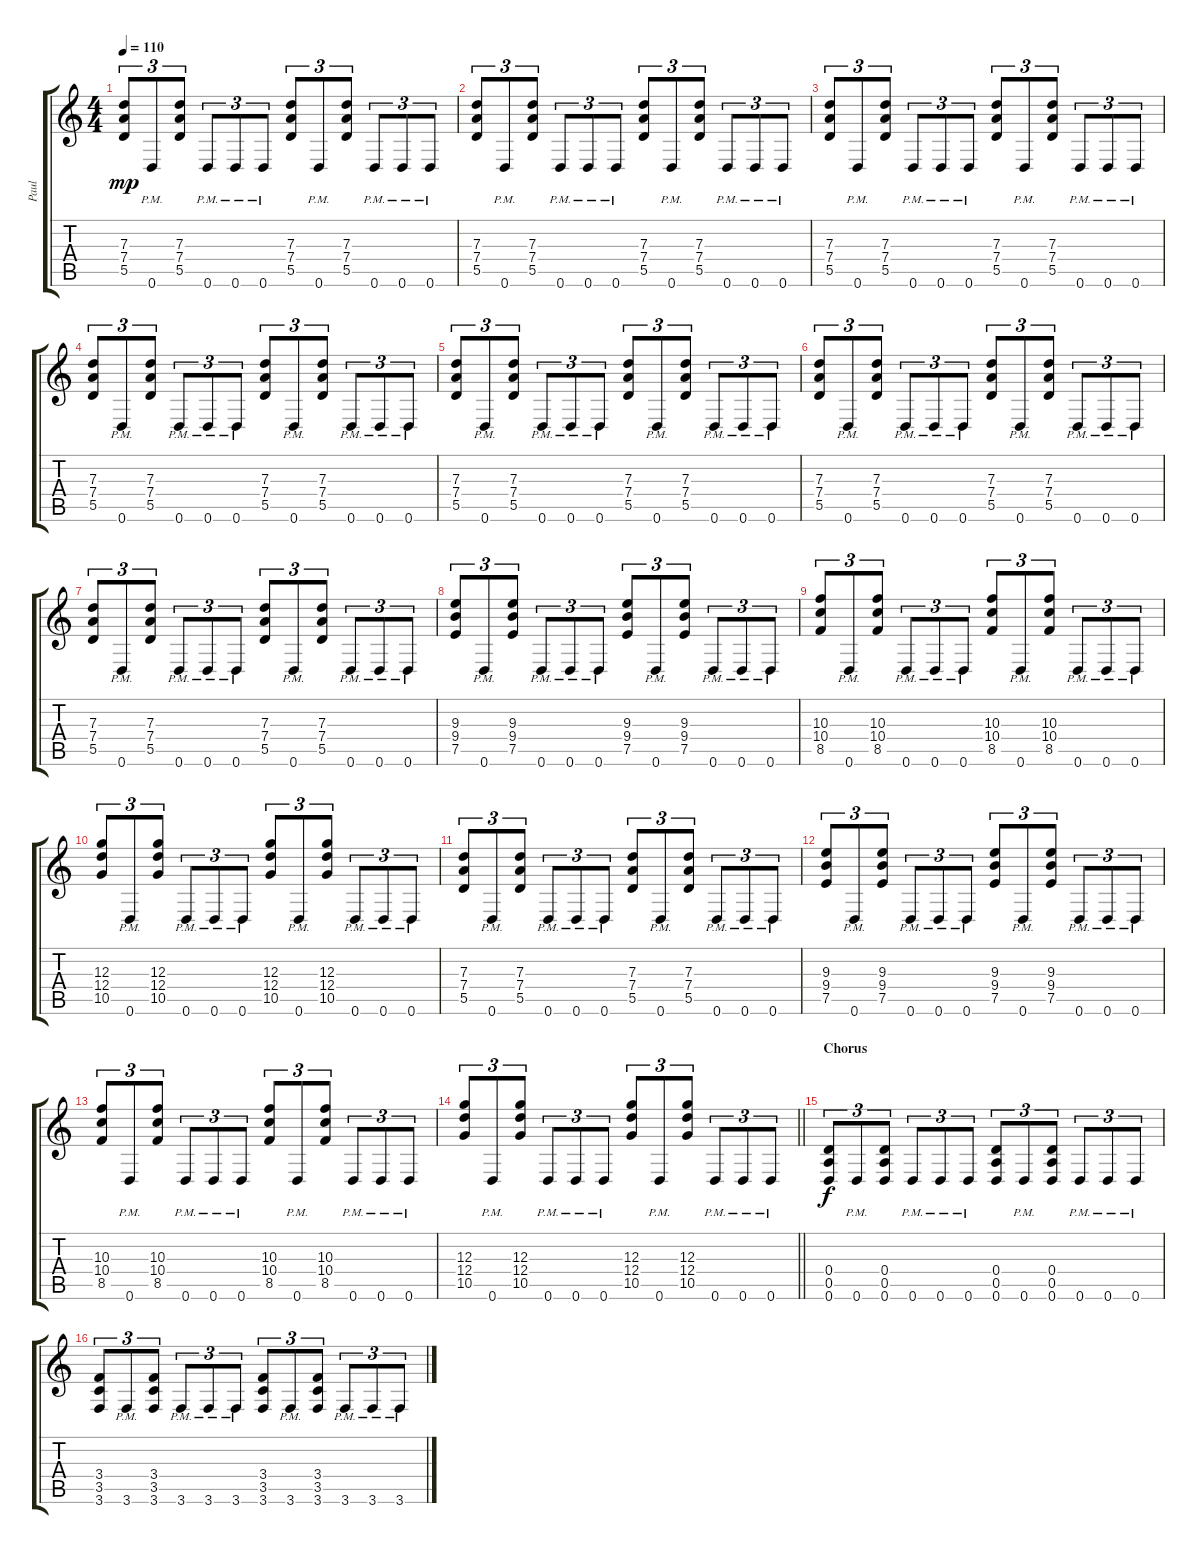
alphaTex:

\track ("Paul" "Paul") {instrument distortionguitar}
\staff {score tabs}
\tuning (E4 B3 G3 D3 A2 D2) {hide}
\ts (4 4)
\tempo 110
\clef g2
\ks c
(7.3 7.4 5.5).8{tu (3 2) dy mp} 0.6{pm}.8{tu (3 2)} (7.3 7.4 5.5).8{tu (3 2)} 0.6{pm}.8{tu (3 2)} 0.6{pm}.8{tu (3 2)} 0.6{pm}.8{tu (3 2)} (7.3 7.4 5.5).8{tu (3 2)} 0.6{pm}.8{tu (3 2)} (7.3 7.4 5.5).8{tu (3 2)} 0.6{pm}.8{tu (3 2)} 0.6{pm}.8{tu (3 2)} 0.6{pm}.8{tu (3 2)} |
(7.3 7.4 5.5).8{tu (3 2) instrument electricguitarclean} 0.6{pm}.8{tu (3 2)} (7.3 7.4 5.5).8{tu (3 2)} 0.6{pm}.8{tu (3 2)} 0.6{pm}.8{tu (3 2)} 0.6{pm}.8{tu (3 2)} (7.3 7.4 5.5).8{tu (3 2)} 0.6{pm}.8{tu (3 2)} (7.3 7.4 5.5).8{tu (3 2)} 0.6{pm}.8{tu (3 2)} 0.6{pm}.8{tu (3 2)} 0.6{pm}.8{tu (3 2)} |
(7.3 7.4 5.5).8{tu (3 2)} 0.6{pm}.8{tu (3 2)} (7.3 7.4 5.5).8{tu (3 2)} 0.6{pm}.8{tu (3 2)} 0.6{pm}.8{tu (3 2)} 0.6{pm}.8{tu (3 2)} (7.3 7.4 5.5).8{tu (3 2)} 0.6{pm}.8{tu (3 2)} (7.3 7.4 5.5).8{tu (3 2)} 0.6{pm}.8{tu (3 2)} 0.6{pm}.8{tu (3 2)} 0.6{pm}.8{tu (3 2)} |
(7.3 7.4 5.5).8{tu (3 2) instrument electricguitarclean} 0.6{pm}.8{tu (3 2)} (7.3 7.4 5.5).8{tu (3 2)} 0.6{pm}.8{tu (3 2)} 0.6{pm}.8{tu (3 2)} 0.6{pm}.8{tu (3 2)} (7.3 7.4 5.5).8{tu (3 2)} 0.6{pm}.8{tu (3 2)} (7.3 7.4 5.5).8{tu (3 2)} 0.6{pm}.8{tu (3 2)} 0.6{pm}.8{tu (3 2)} 0.6{pm}.8{tu (3 2)} |
(7.3 7.4 5.5).8{tu (3 2)} 0.6{pm}.8{tu (3 2)} (7.3 7.4 5.5).8{tu (3 2)} 0.6{pm}.8{tu (3 2)} 0.6{pm}.8{tu (3 2)} 0.6{pm}.8{tu (3 2)} (7.3 7.4 5.5).8{tu (3 2)} 0.6{pm}.8{tu (3 2)} (7.3 7.4 5.5).8{tu (3 2)} 0.6{pm}.8{tu (3 2)} 0.6{pm}.8{tu (3 2)} 0.6{pm}.8{tu (3 2)} |
(7.3 7.4 5.5).8{tu (3 2) instrument electricguitarclean} 0.6{pm}.8{tu (3 2)} (7.3 7.4 5.5).8{tu (3 2)} 0.6{pm}.8{tu (3 2)} 0.6{pm}.8{tu (3 2)} 0.6{pm}.8{tu (3 2)} (7.3 7.4 5.5).8{tu (3 2)} 0.6{pm}.8{tu (3 2)} (7.3 7.4 5.5).8{tu (3 2)} 0.6{pm}.8{tu (3 2)} 0.6{pm}.8{tu (3 2)} 0.6{pm}.8{tu (3 2)} |
(7.3 7.4 5.5).8{tu (3 2)} 0.6{pm}.8{tu (3 2)} (7.3 7.4 5.5).8{tu (3 2)} 0.6{pm}.8{tu (3 2)} 0.6{pm}.8{tu (3 2)} 0.6{pm}.8{tu (3 2)} (7.3 7.4 5.5).8{tu (3 2)} 0.6{pm}.8{tu (3 2)} (7.3 7.4 5.5).8{tu (3 2)} 0.6{pm}.8{tu (3 2)} 0.6{pm}.8{tu (3 2)} 0.6{pm}.8{tu (3 2)} |
(9.3 9.4 7.5).8{tu (3 2)} 0.6{pm}.8{tu (3 2)} (9.3 9.4 7.5).8{tu (3 2)} 0.6{pm}.8{tu (3 2)} 0.6{pm}.8{tu (3 2)} 0.6{pm}.8{tu (3 2)} (9.3 9.4 7.5).8{tu (3 2)} 0.6{pm}.8{tu (3 2)} (9.3 9.4 7.5).8{tu (3 2)} 0.6{pm}.8{tu (3 2)} 0.6{pm}.8{tu (3 2)} 0.6{pm}.8{tu (3 2)} |
(10.3 10.4 8.5).8{tu (3 2)} 0.6{pm}.8{tu (3 2)} (10.3 10.4 8.5).8{tu (3 2)} 0.6{pm}.8{tu (3 2)} 0.6{pm}.8{tu (3 2)} 0.6{pm}.8{tu (3 2)} (10.3 10.4 8.5).8{tu (3 2)} 0.6{pm}.8{tu (3 2)} (10.3 10.4 8.5).8{tu (3 2)} 0.6{pm}.8{tu (3 2)} 0.6{pm}.8{tu (3 2)} 0.6{pm}.8{tu (3 2)} |
(12.3 12.4 10.5).8{tu (3 2)} 0.6{pm}.8{tu (3 2)} (12.3 12.4 10.5).8{tu (3 2)} 0.6{pm}.8{tu (3 2)} 0.6{pm}.8{tu (3 2)} 0.6{pm}.8{tu (3 2)} (12.3 12.4 10.5).8{tu (3 2)} 0.6{pm}.8{tu (3 2)} (12.3 12.4 10.5).8{tu (3 2)} 0.6{pm}.8{tu (3 2)} 0.6{pm}.8{tu (3 2)} 0.6{pm}.8{tu (3 2)} |
(7.3 7.4 5.5).8{tu (3 2)} 0.6{pm}.8{tu (3 2)} (7.3 7.4 5.5).8{tu (3 2)} 0.6{pm}.8{tu (3 2)} 0.6{pm}.8{tu (3 2)} 0.6{pm}.8{tu (3 2)} (7.3 7.4 5.5).8{tu (3 2)} 0.6{pm}.8{tu (3 2)} (7.3 7.4 5.5).8{tu (3 2)} 0.6{pm}.8{tu (3 2)} 0.6{pm}.8{tu (3 2)} 0.6{pm}.8{tu (3 2)} |
(9.3 9.4 7.5).8{tu (3 2)} 0.6{pm}.8{tu (3 2)} (9.3 9.4 7.5).8{tu (3 2)} 0.6{pm}.8{tu (3 2)} 0.6{pm}.8{tu (3 2)} 0.6{pm}.8{tu (3 2)} (9.3 9.4 7.5).8{tu (3 2)} 0.6{pm}.8{tu (3 2)} (9.3 9.4 7.5).8{tu (3 2)} 0.6{pm}.8{tu (3 2)} 0.6{pm}.8{tu (3 2)} 0.6{pm}.8{tu (3 2)} |
(10.3 10.4 8.5).8{tu (3 2)} 0.6{pm}.8{tu (3 2)} (10.3 10.4 8.5).8{tu (3 2)} 0.6{pm}.8{tu (3 2)} 0.6{pm}.8{tu (3 2)} 0.6{pm}.8{tu (3 2)} (10.3 10.4 8.5).8{tu (3 2)} 0.6{pm}.8{tu (3 2)} (10.3 10.4 8.5).8{tu (3 2)} 0.6{pm}.8{tu (3 2)} 0.6{pm}.8{tu (3 2)} 0.6{pm}.8{tu (3 2)} |
\barLineRight lightlight
(12.3 12.4 10.5).8{tu (3 2)} 0.6{pm}.8{tu (3 2)} (12.3 12.4 10.5).8{tu (3 2)} 0.6{pm}.8{tu (3 2)} 0.6{pm}.8{tu (3 2)} 0.6{pm}.8{tu (3 2)} (12.3 12.4 10.5).8{tu (3 2)} 0.6{pm}.8{tu (3 2)} (12.3 12.4 10.5).8{tu (3 2)} 0.6{pm}.8{tu (3 2)} 0.6{pm}.8{tu (3 2)} 0.6{pm}.8{tu (3 2)} |
\section ("" "Chorus")
(0.4 0.5 0.6).8{tu (3 2) dy f balance 8 instrument distortionguitar} 0.6{pm}.8{tu (3 2)} (0.4 0.5 0.6).8{tu (3 2)} 0.6{pm}.8{tu (3 2)} 0.6{pm}.8{tu (3 2)} 0.6{pm}.8{tu (3 2)} (0.4 0.5 0.6).8{tu (3 2)} 0.6{pm}.8{tu (3 2)} (0.4 0.5 0.6).8{tu (3 2)} 0.6{pm}.8{tu (3 2)} 0.6{pm}.8{tu (3 2)} 0.6{pm}.8{tu (3 2)} |
(3.4 3.5 3.6).8{tu (3 2)} 3.6{pm}.8{tu (3 2)} (3.4 3.5 3.6).8{tu (3 2)} 3.6{pm}.8{tu (3 2)} 3.6{pm}.8{tu (3 2)} 3.6{pm}.8{tu (3 2)} (3.4 3.5 3.6).8{tu (3 2)} 3.6{pm}.8{tu (3 2)} (3.4 3.5 3.6).8{tu (3 2)} 3.6{pm}.8{tu (3 2)} 3.6{pm}.8{tu (3 2)} 3.6{pm}.8{tu (3 2)}
